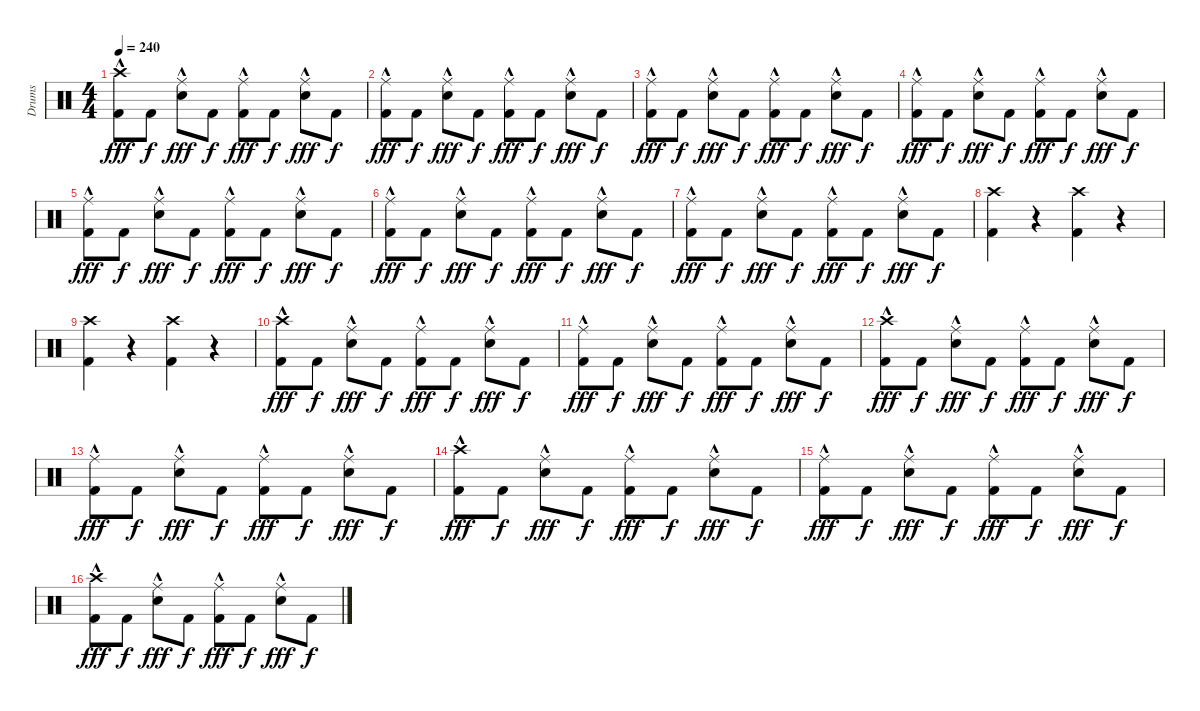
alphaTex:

\track ("Drums" "Drums") {instrument percussion}
\staff {score}
\articulation defaults
\ts (4 4)
\tempo 240
\clef neutral
\ks c
("Kick (hit) 2" "Crash high (hit)"{hac}).8{dy fff} "Kick (hit) 2".8{dy f} ("Snare (hit) 2"{hac} "Ride (middle)"{hac}).8{dy fff} "Kick (hit) 2".8{dy f} ("Kick (hit) 2" "Ride (middle)"{hac}).8{dy fff} "Kick (hit) 2".8{dy f} ("Snare (hit) 2"{hac} "Ride (middle)"{hac}).8{dy fff} "Kick (hit) 2".8{dy f} |
("Kick (hit) 2" "Ride (middle)"{hac}).8{dy fff} "Kick (hit) 2".8{dy f} ("Snare (hit) 2"{hac} "Ride (middle)"{hac}).8{dy fff} "Kick (hit) 2".8{dy f} ("Kick (hit) 2" "Ride (middle)"{hac}).8{dy fff} "Kick (hit) 2".8{dy f} ("Snare (hit) 2"{hac} "Ride (middle)"{hac}).8{dy fff} "Kick (hit) 2".8{dy f} |
("Kick (hit) 2" "Ride (middle)"{hac}).8{dy fff} "Kick (hit) 2".8{dy f} ("Snare (hit) 2"{hac} "Ride (middle)"{hac}).8{dy fff} "Kick (hit) 2".8{dy f} ("Kick (hit) 2" "Ride (middle)"{hac}).8{dy fff} "Kick (hit) 2".8{dy f} ("Snare (hit) 2"{hac} "Ride (middle)"{hac}).8{dy fff} "Kick (hit) 2".8{dy f} |
("Kick (hit) 2" "Ride (middle)"{hac}).8{dy fff} "Kick (hit) 2".8{dy f} ("Snare (hit) 2"{hac} "Ride (middle)"{hac}).8{dy fff} "Kick (hit) 2".8{dy f} ("Kick (hit) 2" "Ride (middle)"{hac}).8{dy fff} "Kick (hit) 2".8{dy f} ("Snare (hit) 2"{hac} "Ride (middle)"{hac}).8{dy fff} "Kick (hit) 2".8{dy f} |
("Kick (hit) 2" "Ride (middle)"{hac}).8{dy fff} "Kick (hit) 2".8{dy f} ("Snare (hit) 2"{hac} "Ride (middle)"{hac}).8{dy fff} "Kick (hit) 2".8{dy f} ("Kick (hit) 2" "Ride (middle)"{hac}).8{dy fff} "Kick (hit) 2".8{dy f} ("Snare (hit) 2"{hac} "Ride (middle)"{hac}).8{dy fff} "Kick (hit) 2".8{dy f} |
("Kick (hit) 2" "Ride (middle)"{hac}).8{dy fff} "Kick (hit) 2".8{dy f} ("Snare (hit) 2"{hac} "Ride (middle)"{hac}).8{dy fff} "Kick (hit) 2".8{dy f} ("Kick (hit) 2" "Ride (middle)"{hac}).8{dy fff} "Kick (hit) 2".8{dy f} ("Snare (hit) 2"{hac} "Ride (middle)"{hac}).8{dy fff} "Kick (hit) 2".8{dy f} |
("Kick (hit) 2" "Ride (middle)"{hac}).8{dy fff} "Kick (hit) 2".8{dy f} ("Snare (hit) 2"{hac} "Ride (middle)"{hac}).8{dy fff} "Kick (hit) 2".8{dy f} ("Kick (hit) 2" "Ride (middle)"{hac}).8{dy fff} "Kick (hit) 2".8{dy f} ("Snare (hit) 2"{hac} "Ride (middle)"{hac}).8{dy fff} "Kick (hit) 2".8{dy f} |
("Kick (hit) 2" "Crash high (hit)").4 r.4 ("Kick (hit) 2" "Crash high (hit)").4 r.4 |
("Kick (hit) 2" "Crash high (hit)").4 r.4 ("Kick (hit) 2" "Crash high (hit)").4 r.4 |
("Kick (hit) 2" "Crash high (hit)"{hac}).8{dy fff} "Kick (hit) 2".8{dy f} ("Snare (hit) 2"{hac} "Ride (middle)"{hac}).8{dy fff} "Kick (hit) 2".8{dy f} ("Kick (hit) 2" "Ride (middle)"{hac}).8{dy fff} "Kick (hit) 2".8{dy f} ("Snare (hit) 2"{hac} "Ride (middle)"{hac}).8{dy fff} "Kick (hit) 2".8{dy f} |
("Kick (hit) 2" "Ride (middle)"{hac}).8{dy fff} "Kick (hit) 2".8{dy f} ("Snare (hit) 2"{hac} "Ride (middle)"{hac}).8{dy fff} "Kick (hit) 2".8{dy f} ("Kick (hit) 2" "Ride (middle)"{hac}).8{dy fff} "Kick (hit) 2".8{dy f} ("Snare (hit) 2"{hac} "Ride (middle)"{hac}).8{dy fff} "Kick (hit) 2".8{dy f} |
("Kick (hit) 2" "Crash high (hit)"{hac}).8{dy fff} "Kick (hit) 2".8{dy f} ("Snare (hit) 2"{hac} "Ride (middle)"{hac}).8{dy fff} "Kick (hit) 2".8{dy f} ("Kick (hit) 2" "Ride (middle)"{hac}).8{dy fff} "Kick (hit) 2".8{dy f} ("Snare (hit) 2"{hac} "Ride (middle)"{hac}).8{dy fff} "Kick (hit) 2".8{dy f} |
("Kick (hit) 2" "Ride (middle)"{hac}).8{dy fff} "Kick (hit) 2".8{dy f} ("Snare (hit) 2"{hac} "Ride (middle)"{hac}).8{dy fff} "Kick (hit) 2".8{dy f} ("Kick (hit) 2" "Ride (middle)"{hac}).8{dy fff} "Kick (hit) 2".8{dy f} ("Snare (hit) 2"{hac} "Ride (middle)"{hac}).8{dy fff} "Kick (hit) 2".8{dy f} |
("Kick (hit) 2" "Crash high (hit)"{hac}).8{dy fff} "Kick (hit) 2".8{dy f} ("Snare (hit) 2"{hac} "Ride (middle)"{hac}).8{dy fff} "Kick (hit) 2".8{dy f} ("Kick (hit) 2" "Ride (middle)"{hac}).8{dy fff} "Kick (hit) 2".8{dy f} ("Snare (hit) 2"{hac} "Ride (middle)"{hac}).8{dy fff} "Kick (hit) 2".8{dy f} |
("Kick (hit) 2" "Ride (middle)"{hac}).8{dy fff} "Kick (hit) 2".8{dy f} ("Snare (hit) 2"{hac} "Ride (middle)"{hac}).8{dy fff} "Kick (hit) 2".8{dy f} ("Kick (hit) 2" "Ride (middle)"{hac}).8{dy fff} "Kick (hit) 2".8{dy f} ("Snare (hit) 2"{hac} "Ride (middle)"{hac}).8{dy fff} "Kick (hit) 2".8{dy f} |
("Kick (hit) 2" "Crash high (hit)"{hac}).8{dy fff} "Kick (hit) 2".8{dy f} ("Snare (hit) 2"{hac} "Ride (middle)"{hac}).8{dy fff} "Kick (hit) 2".8{dy f} ("Kick (hit) 2" "Ride (middle)"{hac}).8{dy fff} "Kick (hit) 2".8{dy f} ("Snare (hit) 2"{hac} "Ride (middle)"{hac}).8{dy fff} "Kick (hit) 2".8{dy f}
